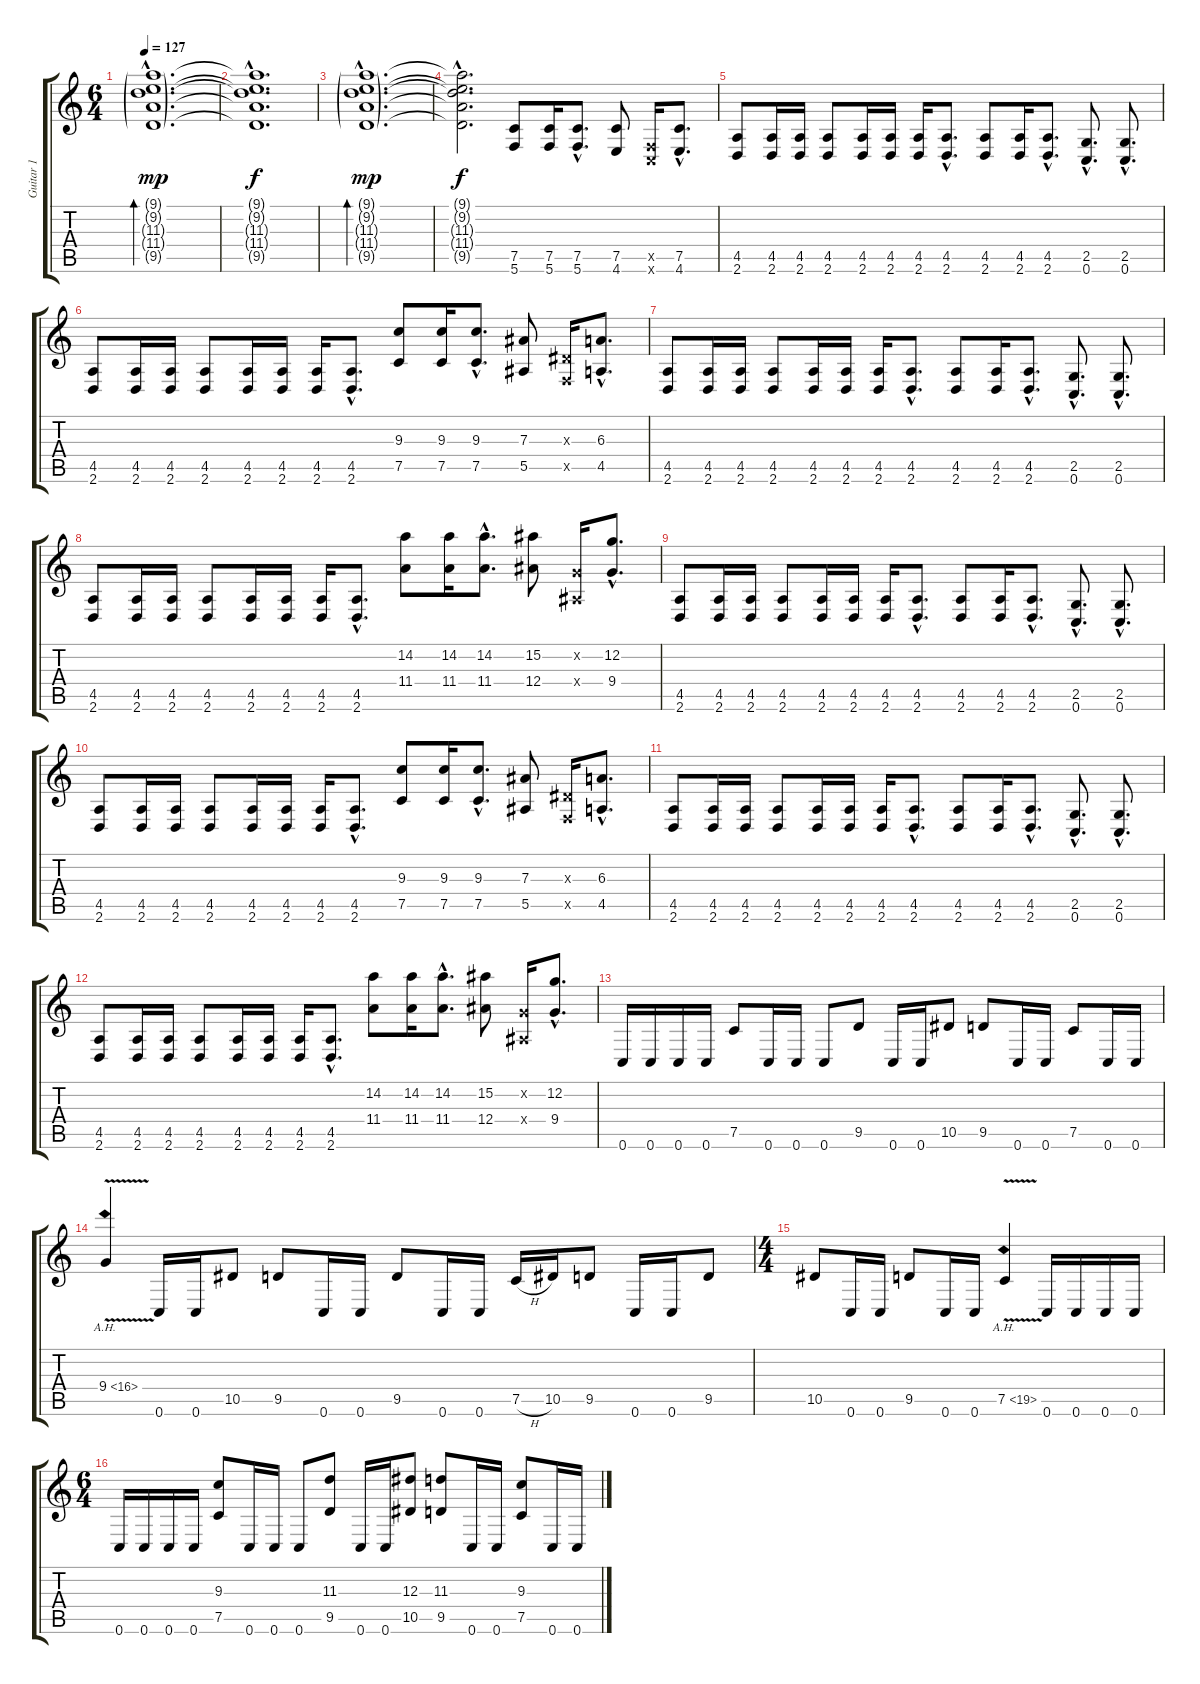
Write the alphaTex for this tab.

\track ("Guitar 1" "Guitar 1") {instrument distortionguitar}
\staff {score tabs}
\tuning (C4 G3 Eb3 Bb2 F2 C2) {hide}
\ts (6 4)
\tempo 127
\clef g2
\ks c
(9.1{g hac} 9.2{g hac} 11.3{g hac} 11.4{g hac} 9.5{g hac}).1{d bd 120 dy mp instrument distortionguitar} |
(9.1{hac t} 9.2{hac t} 11.3{hac t} 11.4{hac t} 9.5{hac t}).1{d dy f} |
(9.1{g hac} 9.2{g hac} 11.3{g hac} 11.4{g hac} 9.5{g hac}).1{d bd 120 dy mp} |
(9.1{hac t} 9.2{hac t} 11.3{hac t} 11.4{hac t} 9.5{hac t}).2{d dy f} (7.5 5.6).8 (7.5 5.6).16 (7.5{hac} 5.6{hac}).8{d} (7.5 4.6).8 (0.5{x} 0.6{x}).16 (7.5{hac} 4.6{hac}).8{d} |
\section ("" "")
(4.5 2.6).8 (4.5 2.6).16 (4.5 2.6).16 (4.5 2.6).8 (4.5 2.6).16 (4.5 2.6).16 (4.5 2.6).16 (4.5{hac} 2.6{hac}).8{d} (4.5 2.6).8 (4.5 2.6).16 (4.5{hac} 2.6{hac}).8{d} (2.5{hac} 0.6{hac}).8{d} (2.5{hac} 0.6{hac}).8{d} |
(4.5 2.6).8 (4.5 2.6).16 (4.5 2.6).16 (4.5 2.6).8 (4.5 2.6).16 (4.5 2.6).16 (4.5 2.6).16 (4.5{hac} 2.6{hac}).8{d} (9.3 7.5).8 (9.3 7.5).16 (9.3{hac} 7.5{hac}).8{d} (7.3 5.5).8 (0.3{x} 0.5{x}).16 (6.3{hac} 4.5{hac}).8{d} |
(4.5 2.6).8 (4.5 2.6).16 (4.5 2.6).16 (4.5 2.6).8 (4.5 2.6).16 (4.5 2.6).16 (4.5 2.6).16 (4.5{hac} 2.6{hac}).8{d} (4.5 2.6).8 (4.5 2.6).16 (4.5{hac} 2.6{hac}).8{d} (2.5{hac} 0.6{hac}).8{d} (2.5{hac} 0.6{hac}).8{d} |
(4.5 2.6).8 (4.5 2.6).16 (4.5 2.6).16 (4.5 2.6).8 (4.5 2.6).16 (4.5 2.6).16 (4.5 2.6).16 (4.5{hac} 2.6{hac}).8{d} (14.2 11.4).8 (14.2 11.4).16 (14.2{hac} 11.4{hac}).8{d} (15.2 12.4).8 (0.2{x} 0.4{x}).16 (12.2{hac} 9.4{hac}).8{d} |
(4.5 2.6).8 (4.5 2.6).16 (4.5 2.6).16 (4.5 2.6).8 (4.5 2.6).16 (4.5 2.6).16 (4.5 2.6).16 (4.5{hac} 2.6{hac}).8{d} (4.5 2.6).8 (4.5 2.6).16 (4.5{hac} 2.6{hac}).8{d} (2.5{hac} 0.6{hac}).8{d} (2.5{hac} 0.6{hac}).8{d} |
(4.5 2.6).8 (4.5 2.6).16 (4.5 2.6).16 (4.5 2.6).8 (4.5 2.6).16 (4.5 2.6).16 (4.5 2.6).16 (4.5{hac} 2.6{hac}).8{d} (9.3 7.5).8 (9.3 7.5).16 (9.3{hac} 7.5{hac}).8{d} (7.3 5.5).8 (0.3{x} 0.5{x}).16 (6.3{hac} 4.5{hac}).8{d} |
(4.5 2.6).8 (4.5 2.6).16 (4.5 2.6).16 (4.5 2.6).8 (4.5 2.6).16 (4.5 2.6).16 (4.5 2.6).16 (4.5{hac} 2.6{hac}).8{d} (4.5 2.6).8 (4.5 2.6).16 (4.5{hac} 2.6{hac}).8{d} (2.5{hac} 0.6{hac}).8{d} (2.5{hac} 0.6{hac}).8{d} |
(4.5 2.6).8 (4.5 2.6).16 (4.5 2.6).16 (4.5 2.6).8 (4.5 2.6).16 (4.5 2.6).16 (4.5 2.6).16 (4.5{hac} 2.6{hac}).8{d} (14.2 11.4).8 (14.2 11.4).16 (14.2{hac} 11.4{hac}).8{d} (15.2 12.4).8 (0.2{x} 0.4{x}).16 (12.2{hac} 9.4{hac}).8{d} |
\section ("" "")
0.6.16 0.6.16 0.6.16 0.6.16 7.5.8 0.6.16 0.6.16 0.6.8 9.5.8 0.6.16 0.6.16 10.5.8 9.5.8 0.6.16 0.6.16 7.5.8 0.6.16 0.6.16 |
9.4{ah 7 v}.4 0.6.16 0.6.16 10.5.8 9.5.8 0.6.16 0.6.16 9.5.8 0.6.16 0.6.16 7.5{h}.16 10.5.16 9.5.8 0.6.16 0.6.16 9.5.8 |
\ts (4 4)
10.5.8 0.6.16 0.6.16 9.5.8 0.6.16 0.6.16 7.5{ah 12 v}.4 0.6.16 0.6.16 0.6.16 0.6.16 |
\ts (6 4)
0.6.16 0.6.16 0.6.16 0.6.16 (9.3 7.5).8 0.6.16 0.6.16 0.6.8 (11.3 9.5).8 0.6.16 0.6.16 (12.3 10.5).8 (11.3 9.5).8 0.6.16 0.6.16 (9.3 7.5).8 0.6.16 0.6.16
